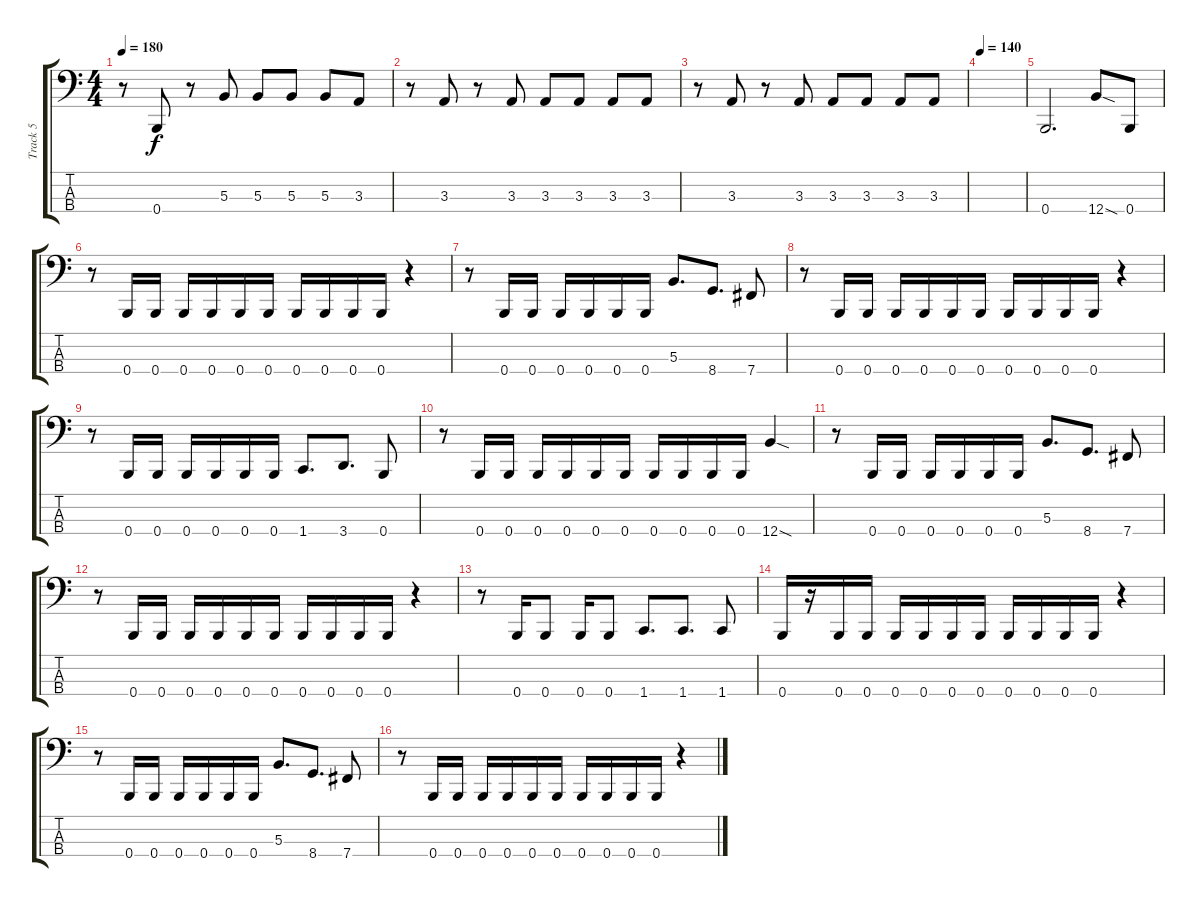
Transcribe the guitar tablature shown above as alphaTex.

\track ("Track 5" "Track 5") {instrument electricbasspick}
\staff {score tabs}
\tuning (E2 B1 Gb1 B0) {hide}
\ts (4 4)
\tempo 180
\clef f4
\ks c
r.8{dy f} 0.4.8 r.8 5.3.8 5.3.8 5.3.8 5.3.8 3.3.8 |
r.8 3.3.8 r.8 3.3.8 3.3.8 3.3.8 3.3.8 3.3.8 |
r.8 3.3.8 r.8 3.3.8 3.3.8 3.3.8 3.3.8 3.3.8 |
\tempo 140
|
0.4.2{d} 12.4{sod}.8 0.4.8 |
r.8 0.4.16 0.4.16 0.4.16 0.4.16 0.4.16 0.4.16 0.4.16 0.4.16 0.4.16 0.4.16 r.4 |
r.8 0.4.16 0.4.16 0.4.16 0.4.16 0.4.16 0.4.16 5.3.8{d} 8.4.8{d} 7.4.8 |
r.8 0.4.16 0.4.16 0.4.16 0.4.16 0.4.16 0.4.16 0.4.16 0.4.16 0.4.16 0.4.16 r.4 |
r.8 0.4.16 0.4.16 0.4.16 0.4.16 0.4.16 0.4.16 1.4.8{d} 3.4.8{d} 0.4.8 |
r.8 0.4.16 0.4.16 0.4.16 0.4.16 0.4.16 0.4.16 0.4.16 0.4.16 0.4.16 0.4.16 12.4{sod}.4 |
r.8 0.4.16 0.4.16 0.4.16 0.4.16 0.4.16 0.4.16 5.3.8{d} 8.4.8{d} 7.4.8 |
r.8 0.4.16 0.4.16 0.4.16 0.4.16 0.4.16 0.4.16 0.4.16 0.4.16 0.4.16 0.4.16 r.4 |
r.8 0.4.16 0.4.8 0.4.16 0.4.8 1.4.8{d} 1.4.8{d} 1.4.8 |
0.4.16 r.16 0.4.16 0.4.16 0.4.16 0.4.16 0.4.16 0.4.16 0.4.16 0.4.16 0.4.16 0.4.16 r.4 |
r.8 0.4.16 0.4.16 0.4.16 0.4.16 0.4.16 0.4.16 5.3.8{d} 8.4.8{d} 7.4.8 |
r.8 0.4.16 0.4.16 0.4.16 0.4.16 0.4.16 0.4.16 0.4.16 0.4.16 0.4.16 0.4.16 r.4
